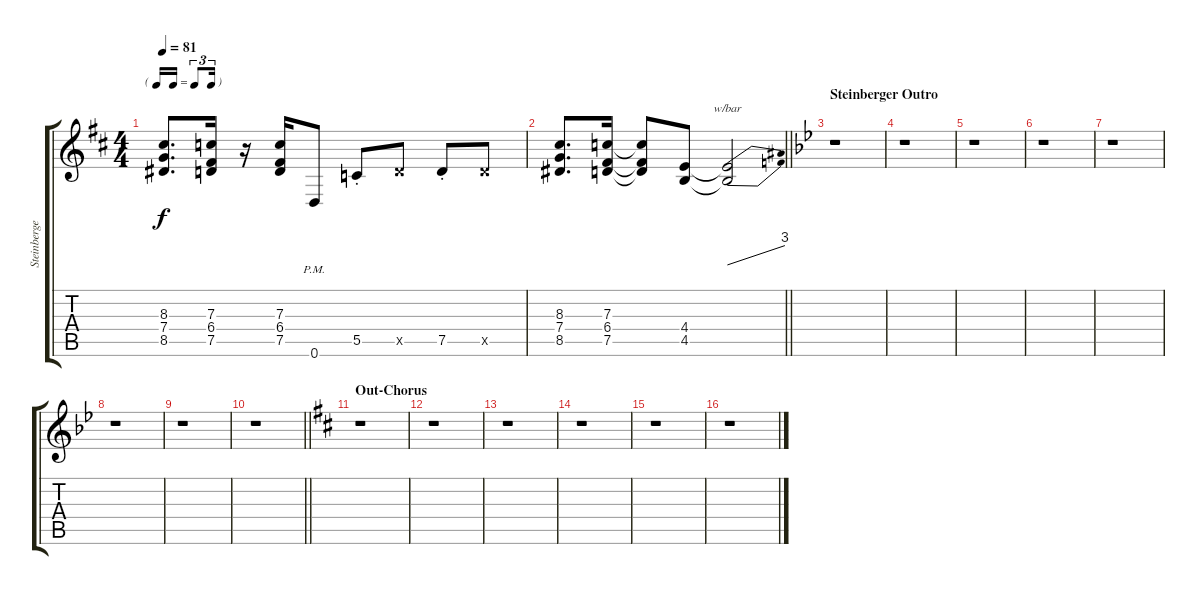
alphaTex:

\track ("Steinberger Trans-Trem +2 Tuning" "Steinberge") {instrument overdrivenguitar}
\staff {score tabs}
\tuning (D4 A3 F3 C3 G2 D2) {hide}
\ts (4 4)
\tf triplet16th
\tempo 81
\clef g2
\ks d
(8.3 7.4 8.5).8{d dy f} (7.3 6.4 7.5).16 r.16 (7.3 6.4 7.5).16 0.6{pm}.8 5.5{st}.8 7.5{x}.8 7.5{st}.8 7.5{x}.8 |
\barLineRight lightlight
(8.3 7.4 8.5).8{d} (7.3 6.4 7.5).16 (7.3{t} 6.4{t} 7.5{t}).8 (4.4 4.5).8 (4.4{t} 4.5{t}).2{tbe (dive default 0 0 60 12)} |
\section ("" "Steinberger Outro")
\ks gminor
r.1 |
r.1 |
r.1 |
r.1 |
r.1 |
r.1 |
r.1 |
\barLineRight lightlight
r.1 |
\section ("" "Out-Chorus")
\ks d
r.1 |
r.1 |
r.1 |
r.1 |
r.1 |
r.1
